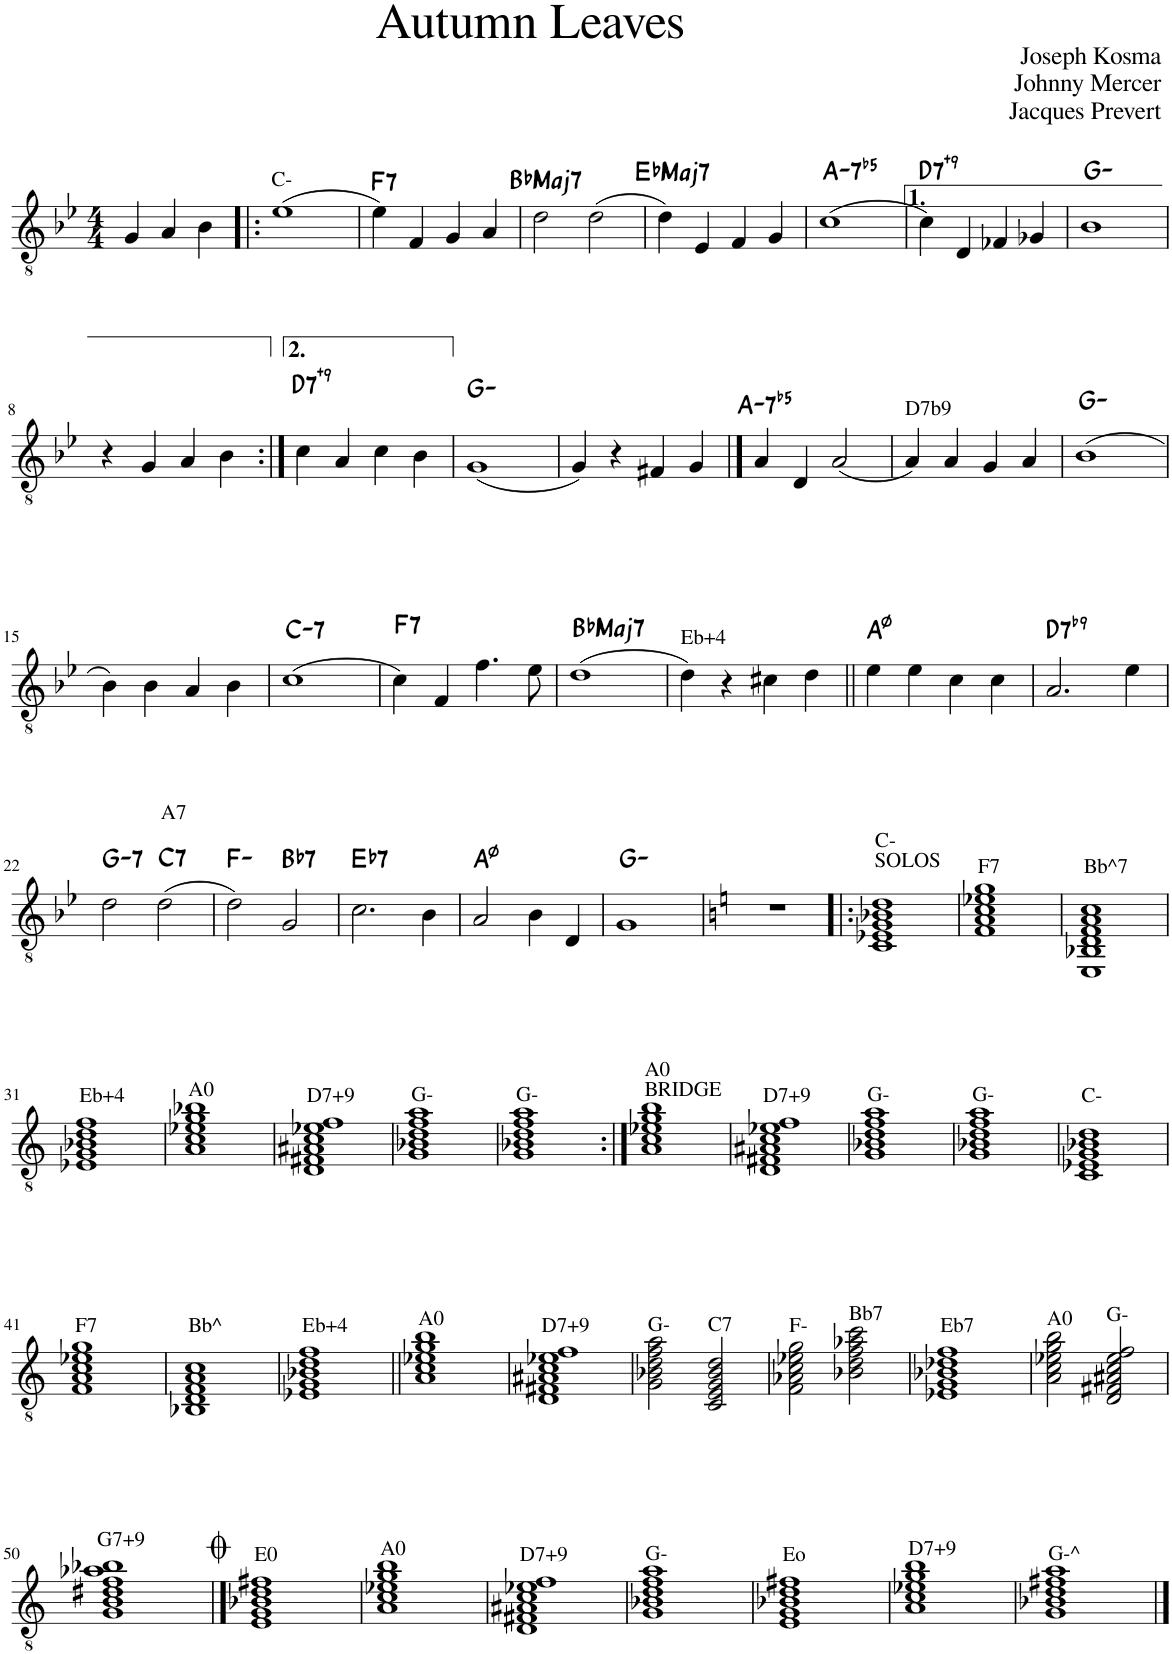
**kern	**harte
*part1	*part1
*staff1	*
*I"Acoustic Guitar	*
*I'Guit.	*
*clefGv2	*
*k[b-e-]	*
*M4/4	*
=	=
4G/	.
4A/	.
4B-\	.
=1!|:	=1!|:
!LO:TX:a:t=C-	!
(1e-	.
=2	=2
!	!LO:H:kt=7
4e-\)	F:7
4F/	.
4G/	.
4A/	.
=3	=3
!	!LO:H:kt=Maj7
2d\	Bb:maj7
(2d\	.
=4	=4
!	!LO:H:kt=Maj7
4d\)	Eb:maj7
4E-/	.
4F/	.
4G/	.
=5	=5
!	!LO:H:kt=-7b5
(1c	A:hdim7
=6	=6
!	!LO:H:kt=7
4c\)	D:7(#9)
4D/	.
4F-X/	.
4G-X/	.
=7	=7
1B-	G:min
!!LO:LB:g=z
=8	=8
4r	.
4G/	.
4A/	.
4B-\	.
=9:|!	=9:|!
!	!LO:H:kt=7
4c\	D:7(#9)
4A/	.
4c\	.
4B-\	.
=10	=10
(1G	G:min
=11	=11
4G/)	.
4r	.
4F#X/	.
4G/	.
==12	==12
!	!LO:H:kt=-7b5
4A/	A:hdim7
4D/	.
(2A/	.
=13	=13
!LO:TX:a:t=D7b9	!
4A/)	.
4A/	.
4G/	.
4A/	.
=14	=14
(1B-	G:min
!!LO:LB:g=z
=15	=15
4B-\)	.
4B-\	.
4A/	.
4B-\	.
=16	=16
!	!LO:H:kt=7
(1c	C:min7
=17	=17
!	!LO:H:kt=7
4c\)	F:7
4F/	.
4.f\	.
8e-\	.
=18	=18
!	!LO:H:kt=Maj7
(1d	Bb:maj7
=19	=19
!LO:TX:a:t=Eb+4	!
4d\)	.
4r	.
4c#X\	.
4d\	.
=20||	=20||
4e-\	A:hdim7
4e-\	.
4c\	.
4c\	.
=21	=21
!	!LO:H:kt=7
2.A/	D:7(b9)
4e-\	.
!!LO:LB:g=z
=22	=22
!	!LO:H:kt=7
2d\	G:min7
!LO:TX:a:t=A7	!LO:H:kt=7
(2d\	C:7
=23	=23
2d\)	F:min
!	!LO:H:kt=7
2G/	Bb:7
=24	=24
!	!LO:H:kt=7
2.c\	Eb:7
4B-\	.
=25	=25
2A/	A:hdim7
4B-\	.
4D/	.
=26	=26
1G	G:min
=27	=27
*k[]	*
1r	.
=28!|:	=28!|:
!LO:TX:a:t=C-	!
!LO:TX:a:t=SOLOS	!
1C 1E-X 1G 1B-X 1d	.
=29	=29
!LO:TX:a:t=F7	!
1F 1A 1c 1e-X 1g	.
=30	=30
!LO:TX:a:t=Bb^7	!
1EE 1BB-X 1D 1F 1A 1c	.
!!LO:LB:g=z
=31	=31
!LO:TX:a:t=Eb+4	!
1E-X 1G 1B-X 1d 1f	.
=32	=32
!LO:TX:a:t=A0	!
1A 1c 1e-X 1g 1b-X	.
=33	=33
!LO:TX:a:t=D7+9	!
1D 1F#X 1A#X 1c 1e-X 1f	.
=34	=34
!LO:TX:a:t=G-	!
1G 1B-X 1d 1f 1a	.
=35	=35
!LO:TX:a:t=G-	!
1G 1B-X 1d 1f 1a	.
=36:|!	=36:|!
!LO:TX:a:t=A0	!
!LO:TX:a:t=BRIDGE	!
1A 1c 1e-X 1g 1b	.
=37	=37
!LO:TX:a:t=D7+9	!
1D 1F#X 1A#X 1c 1e-X 1f	.
=38	=38
!LO:TX:a:t=G-	!
1G 1B-X 1d 1f 1a	.
=39	=39
!LO:TX:a:t=G-	!
1G 1B-X 1d 1f 1a	.
=40	=40
!LO:TX:a:t=C-	!
1C 1E-X 1G 1B-X 1d	.
!!LO:LB:g=z
=41	=41
!LO:TX:a:t=F7	!
1F 1A 1c 1e-X 1g	.
=42	=42
!LO:TX:a:t=Bb^	!
1BB-X 1D 1F 1A 1c	.
=43	=43
!LO:TX:a:t=Eb+4	!
1E-X 1G 1B-X 1d 1f	.
=44||	=44||
!LO:TX:a:t=A0	!
1A 1c 1e-X 1g 1b	.
=45	=45
!LO:TX:a:t=D7+9	!
1D 1F#X 1A#X 1c 1e-X 1f	.
=46	=46
!LO:TX:a:t=G-	!
2G\ 2B-X\ 2d\ 2f\ 2a\	.
!LO:TX:a:t=C7	!
2C/ 2E/ 2G/ 2B-/ 2d/	.
=47	=47
!LO:TX:a:t=F-	!
2F\ 2A-X\ 2c\ 2e-X\ 2g\	.
!LO:TX:a:t=Bb7	!
2B-X\ 2d\ 2f\ 2a-X\ 2cc\	.
=48	=48
!LO:TX:a:t=Eb7	!
1E-X 1G 1B-X 1d-X 1f	.
=49	=49
!LO:TX:a:t=A0	!
2A\ 2c\ 2e-X\ 2g\ 2b\	.
!LO:TX:a:t=G-	!
2D/ 2F#X/ 2A#X/ 2c/ 2e-/ 2f/	.
!!LO:LB:g=z
=50	=50
!LO:TX:a:t=G7+9	!
1G 1B 1d#X 1f 1a-X 1b-X	.
==51	==51
!LO:TX:a:t=E0	!
1E 1G 1B-X 1d 1f#X	.
=52	=52
!LO:TX:a:t=A0	!
1A 1c 1e-X 1g 1b	.
=53	=53
!LO:TX:a:t=D7+9	!
1D 1F#X 1A#X 1c 1e-X 1f	.
=54	=54
!LO:TX:a:t=G-	!
1G 1B-X 1d 1f 1a	.
=55	=55
!LO:TX:a:t=Eo	!
1E 1G 1B-X 1d 1f#X	.
=56	=56
!LO:TX:a:t=D7+9	!
1A 1c 1e-X 1g 1b	.
=57	=57
!LO:TX:a:t=G-^	!
1G 1B-X 1d 1f#X 1a	.
==	==
*-	*-
